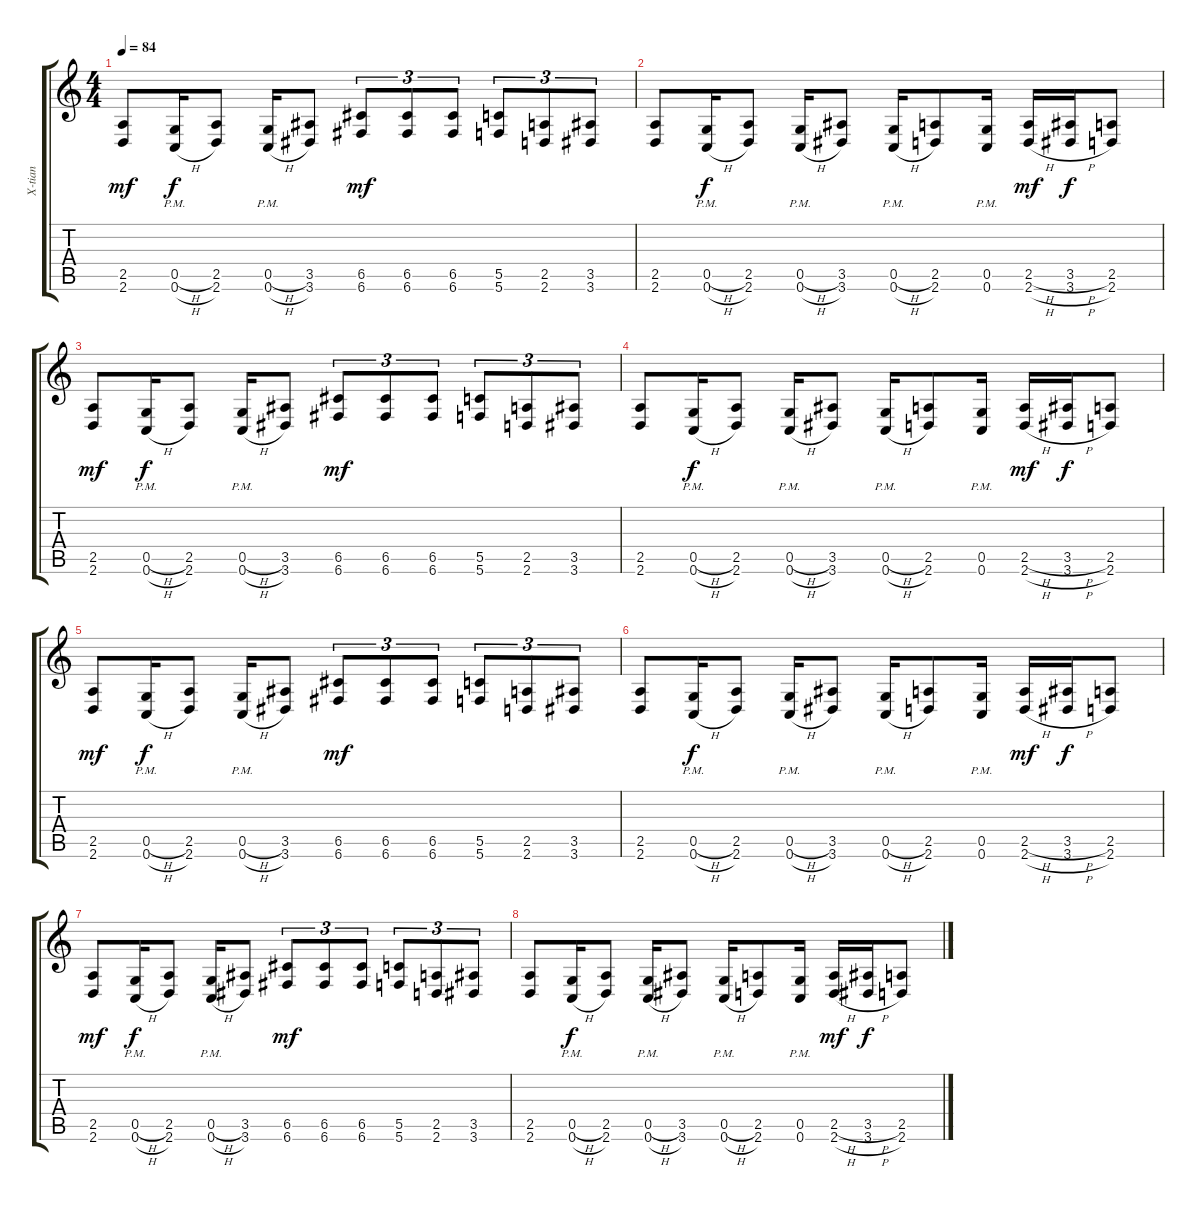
\track ("X-tian" "X-tian") {instrument distortionguitar}
\staff {score tabs}
\tuning (D4 A3 F3 C3 G2 C2) {hide}
\ts (4 4)
\tempo 84
\clef g2
\ks c
(2.5 2.6).8{dy mf} (0.5{h pm} 0.6{h pm}).16{dy f} (2.5 2.6).8 (0.5{h pm} 0.6{h pm}).16 (3.5 3.6).8 (6.5 6.6).8{tu (3 2) dy mf} (6.5 6.6).8{tu (3 2)} (6.5 6.6).8{tu (3 2)} (5.5 5.6).8{tu (3 2)} (2.5 2.6).8{tu (3 2)} (3.5 3.6).8{tu (3 2)} |
(2.5 2.6).8 (0.5{h pm} 0.6{h pm}).16{dy f} (2.5 2.6).8 (0.5{h pm} 0.6{h pm}).16 (3.5 3.6).8 (0.5{h pm} 0.6{h pm}).16 (2.5 2.6).8 (0.5{pm} 0.6{pm}).16 (2.5{h} 2.6{h}).16{dy mf} (3.5{h} 3.6{h}).16{dy f} (2.5 2.6).8 |
(2.5 2.6).8{dy mf} (0.5{h pm} 0.6{h pm}).16{dy f} (2.5 2.6).8 (0.5{h pm} 0.6{h pm}).16 (3.5 3.6).8 (6.5 6.6).8{tu (3 2) dy mf} (6.5 6.6).8{tu (3 2)} (6.5 6.6).8{tu (3 2)} (5.5 5.6).8{tu (3 2)} (2.5 2.6).8{tu (3 2)} (3.5 3.6).8{tu (3 2)} |
(2.5 2.6).8 (0.5{h pm} 0.6{h pm}).16{dy f} (2.5 2.6).8 (0.5{h pm} 0.6{h pm}).16 (3.5 3.6).8 (0.5{h pm} 0.6{h pm}).16 (2.5 2.6).8 (0.5{pm} 0.6{pm}).16 (2.5{h} 2.6{h}).16{dy mf} (3.5{h} 3.6{h}).16{dy f} (2.5 2.6).8 |
(2.5 2.6).8{dy mf} (0.5{h pm} 0.6{h pm}).16{dy f} (2.5 2.6).8 (0.5{h pm} 0.6{h pm}).16 (3.5 3.6).8 (6.5 6.6).8{tu (3 2) dy mf} (6.5 6.6).8{tu (3 2)} (6.5 6.6).8{tu (3 2)} (5.5 5.6).8{tu (3 2)} (2.5 2.6).8{tu (3 2)} (3.5 3.6).8{tu (3 2)} |
(2.5 2.6).8 (0.5{h pm} 0.6{h pm}).16{dy f} (2.5 2.6).8 (0.5{h pm} 0.6{h pm}).16 (3.5 3.6).8 (0.5{h pm} 0.6{h pm}).16 (2.5 2.6).8 (0.5{pm} 0.6{pm}).16 (2.5{h} 2.6{h}).16{dy mf} (3.5{h} 3.6{h}).16{dy f} (2.5 2.6).8 |
(2.5 2.6).8{dy mf} (0.5{h pm} 0.6{h pm}).16{dy f} (2.5 2.6).8 (0.5{h pm} 0.6{h pm}).16 (3.5 3.6).8 (6.5 6.6).8{tu (3 2) dy mf} (6.5 6.6).8{tu (3 2)} (6.5 6.6).8{tu (3 2)} (5.5 5.6).8{tu (3 2)} (2.5 2.6).8{tu (3 2)} (3.5 3.6).8{tu (3 2)} |
(2.5 2.6).8 (0.5{h pm} 0.6{h pm}).16{dy f} (2.5 2.6).8 (0.5{h pm} 0.6{h pm}).16 (3.5 3.6).8 (0.5{h pm} 0.6{h pm}).16 (2.5 2.6).8 (0.5{pm} 0.6{pm}).16 (2.5{h} 2.6{h}).16{dy mf} (3.5{h} 3.6{h}).16{dy f} (2.5 2.6).8
